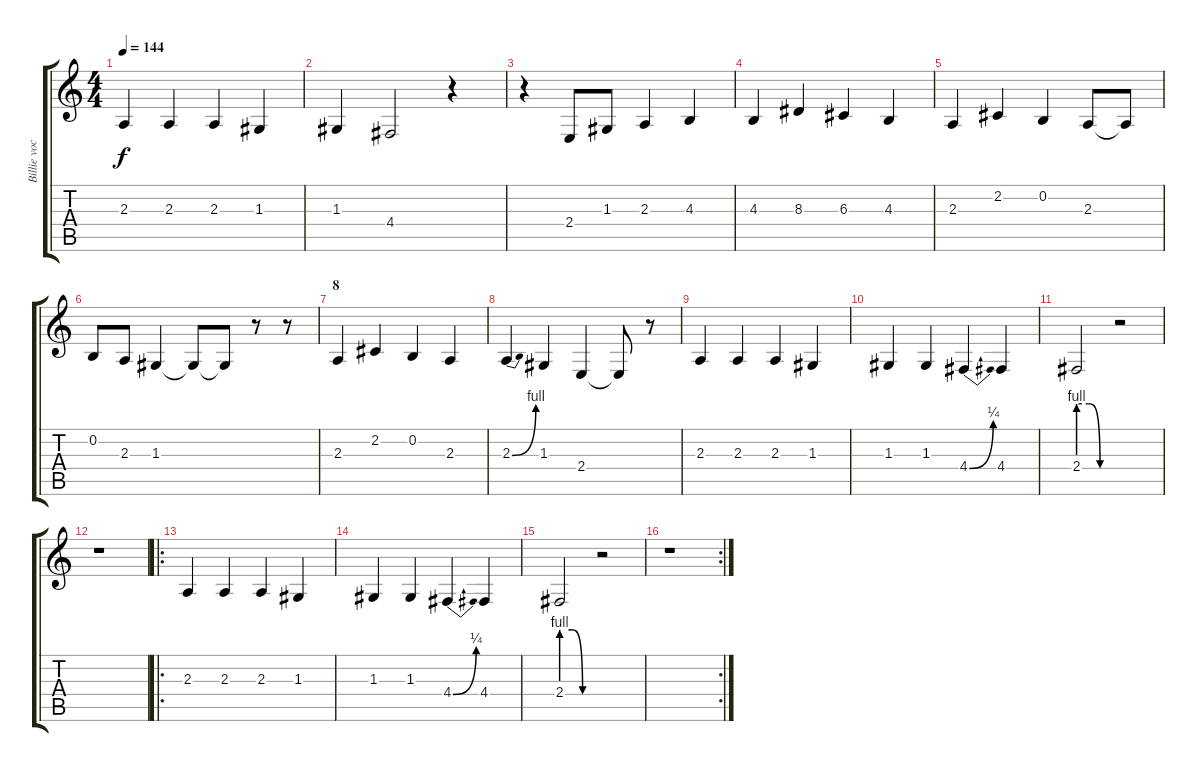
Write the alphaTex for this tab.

\track ("Billie vocals" "Billie voc") {instrument harmonica}
\staff {score tabs}
\tuning (E4 B3 G3 D3 A2 E2) {hide}
\ts (4 4)
\tempo 144
\clef g2
\ks c
2.3.4{dy f} 2.3.4 2.3.4 1.3.4 |
1.3.4 4.4.2 r.4 |
r.4 2.4.8 1.3.8 2.3.4 4.3.4 |
4.3.4 8.3.4 6.3.4 4.3.4 |
2.3.4 2.2.4 0.2.4 2.3.8 2.3{t}.8 |
0.2.8 2.3.8 1.3.4 1.3{t}.8 1.3{t}.8 r.8 r.8 |
\section ("" "8")
2.3.4 2.2.4 0.2.4 2.3.4 |
2.3{be (bend 0 0 60 4)}.4 1.3.4 2.4.4 2.4{t}.8 r.8 |
2.3.4 2.3.4 2.3.4 1.3.4 |
1.3.4 1.3.4 4.4{be (bend 0 0 60 1)}.4 4.4.4 |
2.4{be (custom 0 4 20 4 40 0 60 0)}.2 r.2 |
r.1 |
\ro
2.3.4 2.3.4 2.3.4 1.3.4 |
1.3.4 1.3.4 4.4{be (bend 0 0 60 1)}.4 4.4.4 |
2.4{be (custom 0 4 20 4 40 0 60 0)}.2 r.2 |
\rc 2
r.1
